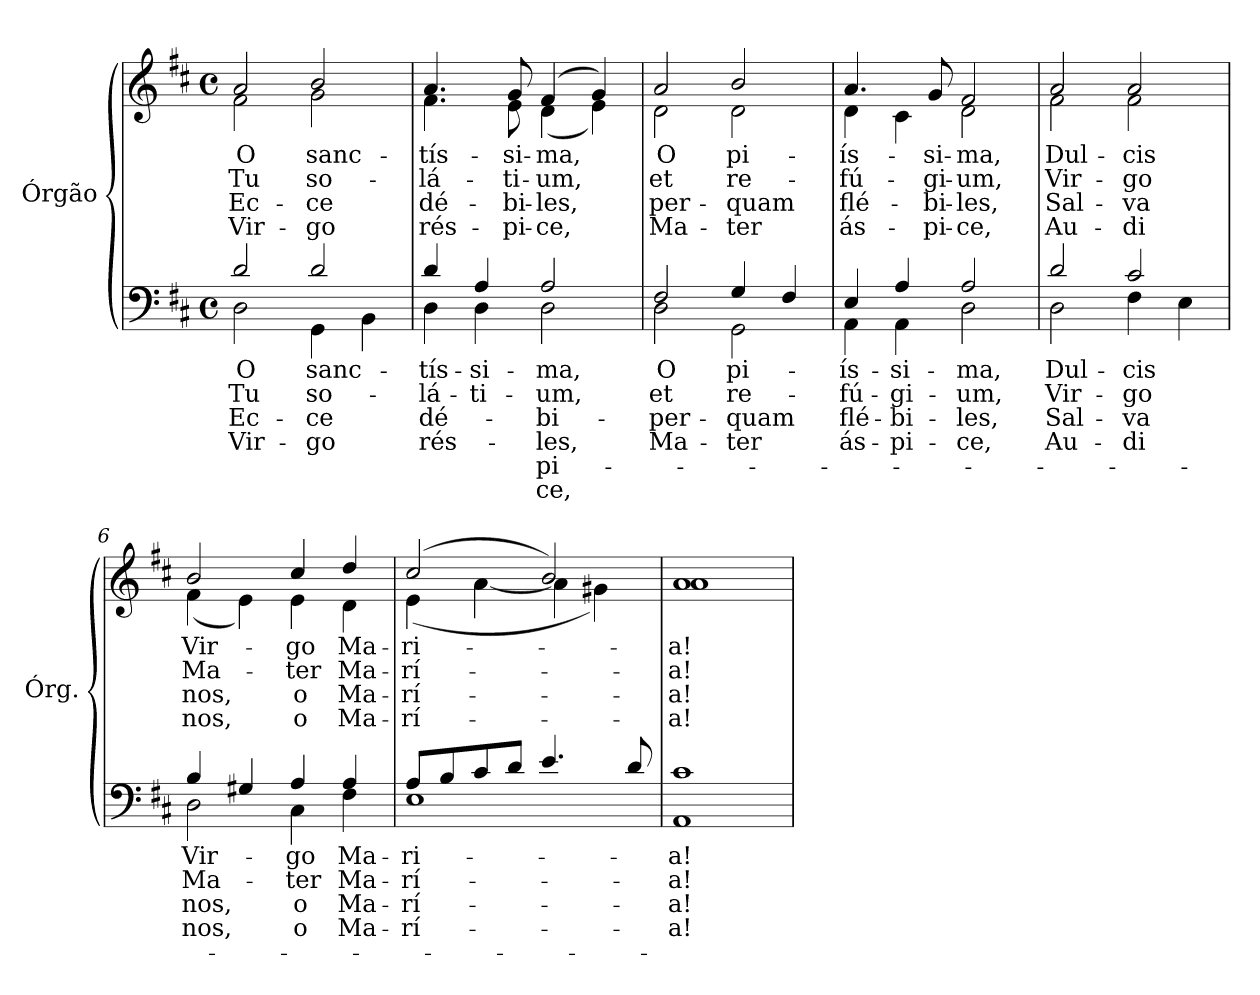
**kern	**text	**text	**text	**text	**text	**text	**kern	**text	**text	**text	**text
*part1	*part1	*part1	*part1	*part1	*part1	*part1	*part1	*part1	*part1	*part1	*part1
*staff2	*staff2	*staff2	*staff2	*staff2	*staff2	*staff2	*staff1	*staff1	*staff1	*staff1	*staff1
*I"Órgão	*	*	*	*	*	*	*	*	*	*	*
*I'Órg.	*	*	*	*	*	*	*	*	*	*	*
!!LO:PB:g=z
*clefF4	*	*	*	*	*	*	*clefG2	*	*	*	*
*k[f#c#]	*	*	*	*	*	*	*k[f#c#]	*	*	*	*
*D:	*	*	*	*	*	*	*D:	*	*	*	*
*M4/4	*	*	*	*	*	*	*M4/4	*	*	*	*
*met(c)	*	*	*	*	*	*	*met(c)	*	*	*	*
*MM84	*	*	*	*	*	*	*MM84	*	*	*	*
=1	=1	=1	=1	=1	=1	=1	=1	=1	=1	=1	=1
!	!LO:LY:b:color=#000000	!LO:LY:b:color=#000000	!LO:LY:b:color=#000000	!LO:LY:b:color=#000000	!	!	!	!	!	!	!
*^	*	*	*	*	*	*	*	*	*	*	*
!	!	!	!	!	!	!	!	!	!LO:LY:b:color=#000000	!LO:LY:b:color=#000000	!LO:LY:b:color=#000000	!LO:LY:b:color=#000000
*	*	*	*	*	*	*	*	*^	*	*	*	*
2di/	2Di\	O	Tu	Ec-	Vir-	.	.	2ai/	2f#i\	O	Tu	Ec-	Vir-
!	!	!LO:LY:b:color=#000000	!LO:LY:b:color=#000000	!LO:LY:b:color=#000000	!LO:LY:b:color=#000000	!	!	!	!	!	!	!	!
!	!	!	!	!	!	!	!	!	!	!LO:LY:b:color=#000000	!LO:LY:b:color=#000000	!LO:LY:b:color=#000000	!LO:LY:b:color=#000000
2di/	4GGi\	sanc-	so-	-ce	-go	.	.	2bi/	2gi\	sanc-	so-	-ce	-go
.	4BBi\	.	.	.	.	.	.	.	.	.	.	.	.
=2	=2	=2	=2	=2	=2	=2	=2	=2	=2	=2	=2	=2	=2
!	!	!LO:LY:b:color=#000000	!LO:LY:b:color=#000000	!LO:LY:b:color=#000000	!LO:LY:b:color=#000000	!	!	!	!	!	!	!	!
!	!	!	!	!	!	!	!	!	!	!LO:LY:b:color=#000000	!LO:LY:b:color=#000000	!LO:LY:b:color=#000000	!LO:LY:b:color=#000000
4di/	4Di\	-tís-	-lá-	dé-	rés-	.	.	4.ai/	4.f#i\	-tís-	-lá-	dé-	rés-
!	!	!LO:LY:b:color=#000000	!LO:LY:b:color=#000000	!	!	!	!	!	!	!	!	!	!
4Ai/	4Di\	-si-	-ti-	.	.	.	.	.	.	.	.	.	.
!	!	!	!	!	!	!	!	!	!	!LO:LY:b:color=#000000	!LO:LY:b:color=#000000	!LO:LY:b:color=#000000	!LO:LY:b:color=#000000
.	.	.	.	.	.	.	.	8gi/	8ei\	-si-	-ti-	-bi-	-pi-
!	!	!LO:LY:b:color=#000000	!LO:LY:b:color=#000000	!LO:LY:b:color=#000000	!LO:LY:b:color=#000000	!LO:LY:b:color=#000000	!LO:LY:b:color=#000000	!	!	!	!	!	!
!	!	!	!	!	!	!	!	!	!	!LO:LY:b:color=#000000	!LO:LY:b:color=#000000	!LO:LY:b:color=#000000	!LO:LY:b:color=#000000
2Ai/	2Di\	-ma,	-um,	-bi-	-les,	-pi-	-ce,	(4f#i/	(4di\	-ma,	-um,	-les,	-ce,
.	.	.	.	.	.	.	.	4gi/)	4ei\)	.	.	.	.
=3	=3	=3	=3	=3	=3	=3	=3	=3	=3	=3	=3	=3	=3
!	!	!LO:LY:b:color=#000000	!LO:LY:b:color=#000000	!LO:LY:b:color=#000000	!LO:LY:b:color=#000000	!	!	!	!	!	!	!	!
!	!	!	!	!	!	!	!	!	!	!LO:LY:b:color=#000000	!LO:LY:b:color=#000000	!LO:LY:b:color=#000000	!LO:LY:b:color=#000000
2F#i/	2Di\	O	et	per-	Ma-	.	.	2ai/	2di\	O	et	per-	Ma-
!	!	!LO:LY:b:color=#000000	!LO:LY:b:color=#000000	!LO:LY:b:color=#000000	!LO:LY:b:color=#000000	!	!	!	!	!	!	!	!
!	!	!	!	!	!	!	!	!	!	!LO:LY:b:color=#000000	!LO:LY:b:color=#000000	!LO:LY:b:color=#000000	!LO:LY:b:color=#000000
4Gi/	2GGi\	pi-	re-	-quam	-ter	.	.	2bi/	2di\	pi-	re-	-quam	-ter
4F#i/	.	.	.	.	.	.	.	.	.	.	.	.	.
=4	=4	=4	=4	=4	=4	=4	=4	=4	=4	=4	=4	=4	=4
!	!	!LO:LY:b:color=#000000	!LO:LY:b:color=#000000	!LO:LY:b:color=#000000	!LO:LY:b:color=#000000	!	!	!	!	!	!	!	!
!	!	!	!	!	!	!	!	!	!	!LO:LY:b:color=#000000	!LO:LY:b:color=#000000	!LO:LY:b:color=#000000	!LO:LY:b:color=#000000
4Ei/	4AAi\	-ís-	-fú-	flé-	ás-	.	.	4.ai/	4di\	-ís-	-fú-	flé-	ás-
!	!	!LO:LY:b:color=#000000	!LO:LY:b:color=#000000	!LO:LY:b:color=#000000	!LO:LY:b:color=#000000	!	!	!	!	!	!	!	!
4Ai/	4AAi\	-si-	-gi-	-bi-	-pi-	.	.	.	4c#i\	.	.	.	.
!	!	!	!	!	!	!	!	!	!	!LO:LY:b:color=#000000	!LO:LY:b:color=#000000	!LO:LY:b:color=#000000	!LO:LY:b:color=#000000
.	.	.	.	.	.	.	.	8gi/	.	-si-	-gi-	-bi-	-pi-
!	!	!LO:LY:b:color=#000000	!LO:LY:b:color=#000000	!LO:LY:b:color=#000000	!LO:LY:b:color=#000000	!	!	!	!	!	!	!	!
!	!	!	!	!	!	!	!	!	!	!LO:LY:b:color=#000000	!LO:LY:b:color=#000000	!LO:LY:b:color=#000000	!LO:LY:b:color=#000000
2Ai/	2Di\	-ma,	-um,	-les,	-ce,	.	.	2f#i/	2di\	-ma,	-um,	-les,	-ce,
=5	=5	=5	=5	=5	=5	=5	=5	=5	=5	=5	=5	=5	=5
!	!	!LO:LY:b:color=#000000	!LO:LY:b:color=#000000	!LO:LY:b:color=#000000	!LO:LY:b:color=#000000	!	!	!	!	!	!	!	!
!	!	!	!	!	!	!	!	!	!	!LO:LY:b:color=#000000	!LO:LY:b:color=#000000	!LO:LY:b:color=#000000	!LO:LY:b:color=#000000
2di/	2Di\	Dul-	Vir-	Sal-	Au-	.	.	2ai/	2f#i\	Dul-	Vir-	Sal-	Au-
!	!	!LO:LY:b:color=#000000	!LO:LY:b:color=#000000	!LO:LY:b:color=#000000	!LO:LY:b:color=#000000	!	!	!	!	!	!	!	!
!	!	!	!	!	!	!	!	!	!	!LO:LY:b:color=#000000	!LO:LY:b:color=#000000	!LO:LY:b:color=#000000	!LO:LY:b:color=#000000
2c#i/	4F#i\	-cis	-go	-va	-di	.	.	2ai/	2f#i\	-cis	-go	-va	-di
.	4Ei\	.	.	.	.	.	.	.	.	.	.	.	.
=6	=6	=6	=6	=6	=6	=6	=6	=6	=6	=6	=6	=6	=6
!	!	!LO:LY:b:color=#000000	!LO:LY:b:color=#000000	!LO:LY:b:color=#000000	!LO:LY:b:color=#000000	!	!	!	!	!	!	!	!
!	!	!	!	!	!	!	!	!	!	!LO:LY:b:color=#000000	!LO:LY:b:color=#000000	!LO:LY:b:color=#000000	!LO:LY:b:color=#000000
4Bi/	2Di\	Vir-	Ma-	nos,	nos,	.	.	2bi/	(4f#i\	Vir-	Ma-	nos,	nos,
4G#Xi/	.	.	.	.	.	.	.	.	4ei\)	.	.	.	.
!	!	!LO:LY:b:color=#000000	!LO:LY:b:color=#000000	!LO:LY:b:color=#000000	!LO:LY:b:color=#000000	!	!	!	!	!	!	!	!
!	!	!	!	!	!	!	!	!	!	!LO:LY:b:color=#000000	!LO:LY:b:color=#000000	!LO:LY:b:color=#000000	!LO:LY:b:color=#000000
4Ai/	4C#i\	-go	-ter	o	o	.	.	4cc#i/	4ei\	-go	-ter	o	o
!	!	!LO:LY:b:color=#000000	!LO:LY:b:color=#000000	!LO:LY:b:color=#000000	!LO:LY:b:color=#000000	!	!	!	!	!	!	!	!
!	!	!	!	!	!	!	!	!	!	!LO:LY:b:color=#000000	!LO:LY:b:color=#000000	!LO:LY:b:color=#000000	!LO:LY:b:color=#000000
4Ai/	4F#i\	Ma-	Ma-	Ma-	Ma-	.	.	4ddi/	4di\	Ma-	Ma-	Ma-	Ma-
!!LO:LB:g=z	!!
=7	=7	=7	=7	=7	=7	=7	=7	=7	=7	=7	=7	=7	=7
!	!	!LO:LY:b:color=#000000	!LO:LY:b:color=#000000	!LO:LY:b:color=#000000	!LO:LY:b:color=#000000	!	!	!	!	!	!	!	!
!	!	!	!	!	!	!	!	!	!	!LO:LY:b:color=#000000	!LO:LY:b:color=#000000	!LO:LY:b:color=#000000	!LO:LY:b:color=#000000
8Ai/L	1Ei	-ri-	-rí-	-rí-	-rí-	.	.	(2cc#i/	(4ei\	-ri-	-rí-	-rí-	-rí-
8Bi/	.	.	.	.	.	.	.	.	.	.	.	.	.
8c#i/	.	.	.	.	.	.	.	.	[<4ai\	.	.	.	.
8di/J	.	.	.	.	.	.	.	.	.	.	.	.	.
4.ei/	.	.	.	.	.	.	.	2bi/)	4ai\]	.	.	.	.
.	.	.	.	.	.	.	.	.	4g#Xi\)	.	.	.	.
8di/	.	.	.	.	.	.	.	.	.	.	.	.	.
=8	=8	=8	=8	=8	=8	=8	=8	=8	=8	=8	=8	=8	=8
!	!	!LO:LY:b:color=#000000	!LO:LY:b:color=#000000	!LO:LY:b:color=#000000	!LO:LY:b:color=#000000	!	!	!	!	!	!	!	!
!	!	!	!	!	!	!	!	!	!	!LO:LY:b:color=#000000	!LO:LY:b:color=#000000	!LO:LY:b:color=#000000	!LO:LY:b:color=#000000
1c#i	1AAi	-a!	-a!	-a!	-a!	.	.	1ai	1ai	-a!	-a!	-a!	-a!
*v	*v	*	*	*	*	*	*	*	*	*	*	*	*
*	*	*	*	*	*	*	*v	*v	*	*	*	*
=	=	=	=	=	=	=	=	=	=	=	=
*-	*-	*-	*-	*-	*-	*-	*-	*-	*-	*-	*-
